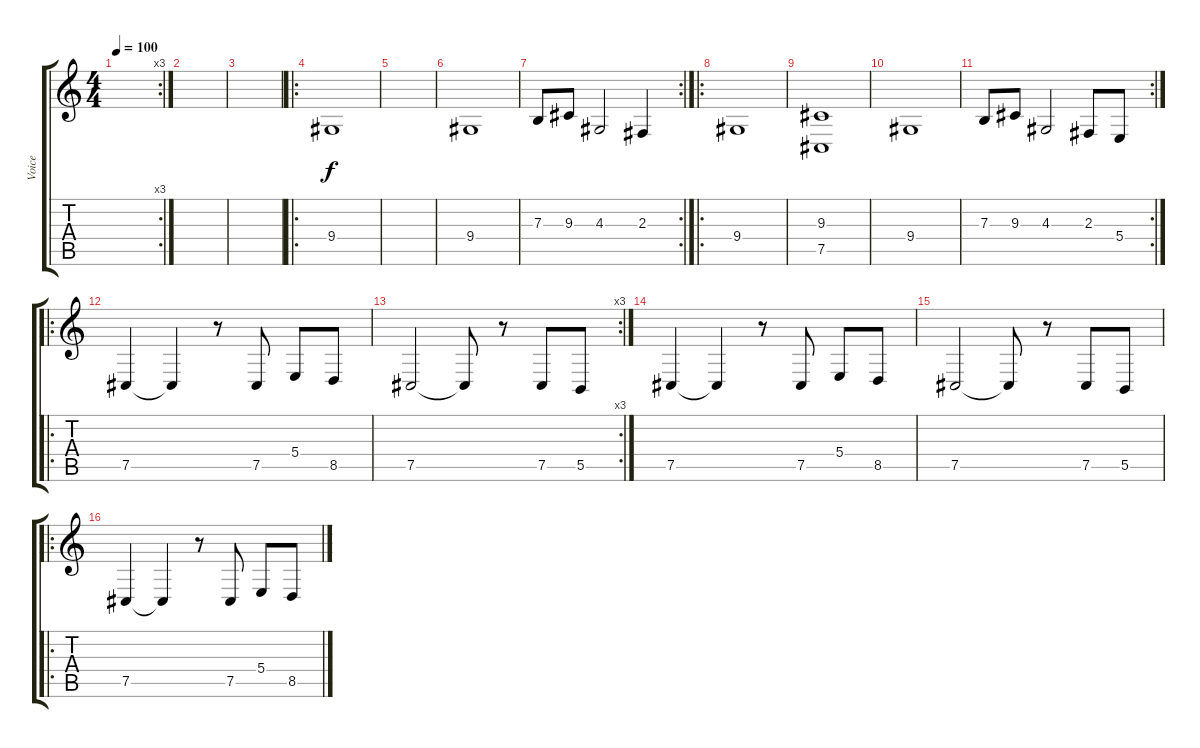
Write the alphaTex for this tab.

\track ("Voice" "Voice") {instrument cello}
\staff {score tabs}
\tuning (Db4 Ab3 E3 B2 Gb2 Db2) {hide}
\rc 3
\ts (4 4)
\tempo 100
\clef g2
\ks c
|
|
|
\ro
9.4.1 |
|
9.4.1 |
\rc 2
7.3.8 9.3.8 4.3.2 2.3.4 |
\ro
9.4.1 |
(9.3 7.5).1 |
9.4.1 |
\rc 2
7.3.8 9.3.8 4.3.2 2.3.8 5.4.8 |
\ro
7.5.4 7.5{t}.4 r.8 7.5.8 5.4.8 8.5.8 |
\rc 3
7.5.2 7.5{t}.8 r.8 7.5.8 5.5.8 |
7.5.4 7.5{t}.4 r.8 7.5.8 5.4.8 8.5.8 |
7.5.2 7.5{t}.8 r.8 7.5.8 5.5.8 |
\ro
7.5.4 7.5{t}.4 r.8 7.5.8 5.4.8 8.5.8
